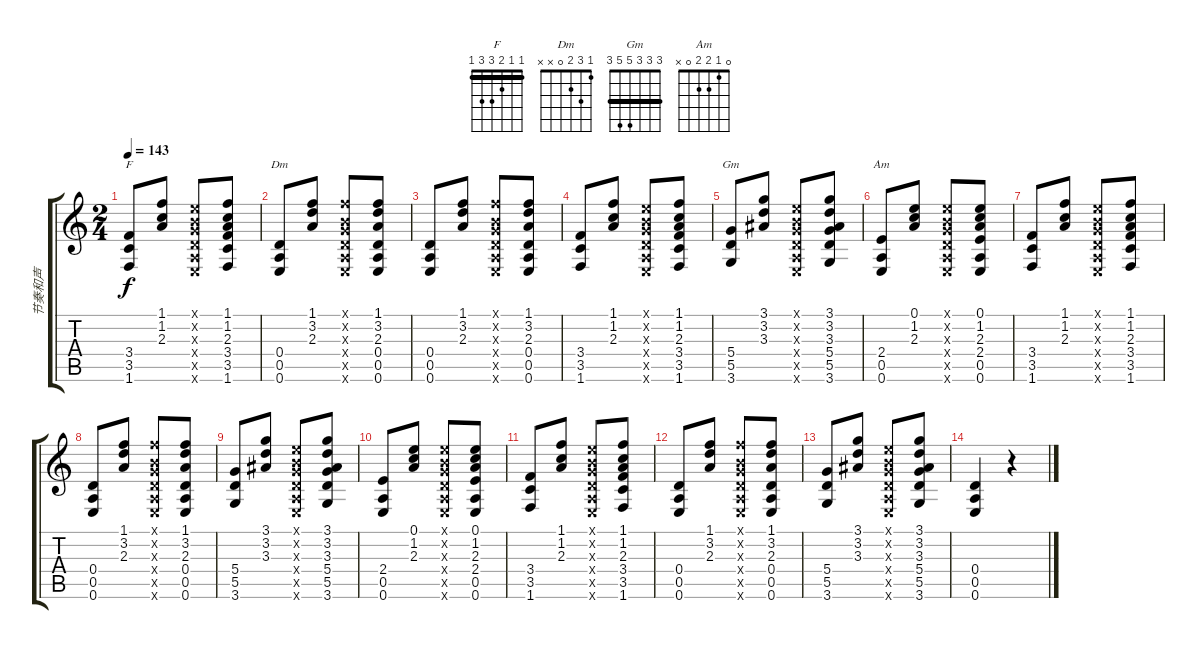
\track ("节奏和声" "节奏和声") {instrument electricbasspick}
\staff {score tabs}
\tuning (E4 B3 G3 D3 A2 E2) {hide}
\chord ("F" 1 1 2 3 3 1) {barre 1}
\chord ("Dm" 1 3 2 0 x x)
\chord ("Gm" 3 3 3 5 5 3) {barre 3}
\chord ("Am" 0 1 2 2 0 x)
\ts (2 4)
\tempo 143
\clef g2
\ks c
(3.4 3.5 1.6).8{ch "F" dy f} (1.1 1.2 2.3).8 (0.1{x} 0.2{x} 0.3{x} 0.4{x} 0.5{x} 0.6{x}).8 (1.1 1.2 2.3 3.4 3.5 1.6).8 |
(0.4 0.5 0.6).8{ch "Dm"} (1.1 3.2 2.3).8 (1.1{x} 0.2{x} 0.3{x} 0.4{x} 0.5{x} 0.6{x}).8 (1.1 3.2 2.3 0.4 0.5 0.6).8 |
(0.4 0.5 0.6).8 (1.1 3.2 2.3).8 (1.1{x} 0.2{x} 0.3{x} 0.4{x} 0.5{x} 0.6{x}).8 (1.1 3.2 2.3 0.4 0.5 0.6).8 |
(3.4 3.5 1.6).8 (1.1 1.2 2.3).8 (0.1{x} 0.2{x} 0.3{x} 0.4{x} 0.5{x} 0.6{x}).8 (1.1 1.2 2.3 3.4 3.5 1.6).8 |
(5.4 5.5 3.6).8{ch "Gm"} (3.1 3.2 3.3).8 (0.1{x} 0.2{x} 0.3{x} 0.4{x} 0.5{x} 0.6{x}).8 (3.1 3.2 3.3 5.4 5.5 3.6).8 |
(2.4 0.5 0.6).8{ch "Am"} (0.1 1.2 2.3).8 (0.1{x} 0.2{x} 0.3{x} 0.4{x} 0.5{x} 0.6{x}).8 (0.1 1.2 2.3 2.4 0.5 0.6).8 |
(3.4 3.5 1.6).8 (1.1 1.2 2.3).8 (0.1{x} 0.2{x} 0.3{x} 0.4{x} 0.5{x} 0.6{x}).8 (1.1 1.2 2.3 3.4 3.5 1.6).8 |
(0.4 0.5 0.6).8 (1.1 3.2 2.3).8 (1.1{x} 0.2{x} 0.3{x} 0.4{x} 0.5{x} 0.6{x}).8 (1.1 3.2 2.3 0.4 0.5 0.6).8 |
(5.4 5.5 3.6).8 (3.1 3.2 3.3).8 (0.1{x} 0.2{x} 0.3{x} 0.4{x} 0.5{x} 0.6{x}).8 (3.1 3.2 3.3 5.4 5.5 3.6).8 |
(2.4 0.5 0.6).8 (0.1 1.2 2.3).8 (0.1{x} 0.2{x} 0.3{x} 0.4{x} 0.5{x} 0.6{x}).8 (0.1 1.2 2.3 2.4 0.5 0.6).8 |
(3.4 3.5 1.6).8 (1.1 1.2 2.3).8 (0.1{x} 0.2{x} 0.3{x} 0.4{x} 0.5{x} 0.6{x}).8 (1.1 1.2 2.3 3.4 3.5 1.6).8 |
(0.4 0.5 0.6).8 (1.1 3.2 2.3).8 (1.1{x} 0.2{x} 0.3{x} 0.4{x} 0.5{x} 0.6{x}).8 (1.1 3.2 2.3 0.4 0.5 0.6).8 |
(5.4 5.5 3.6).8 (3.1 3.2 3.3).8 (0.1{x} 0.2{x} 0.3{x} 0.4{x} 0.5{x} 0.6{x}).8 (3.1 3.2 3.3 5.4 5.5 3.6).8 |
(0.4 0.5 0.6).4 r.4
